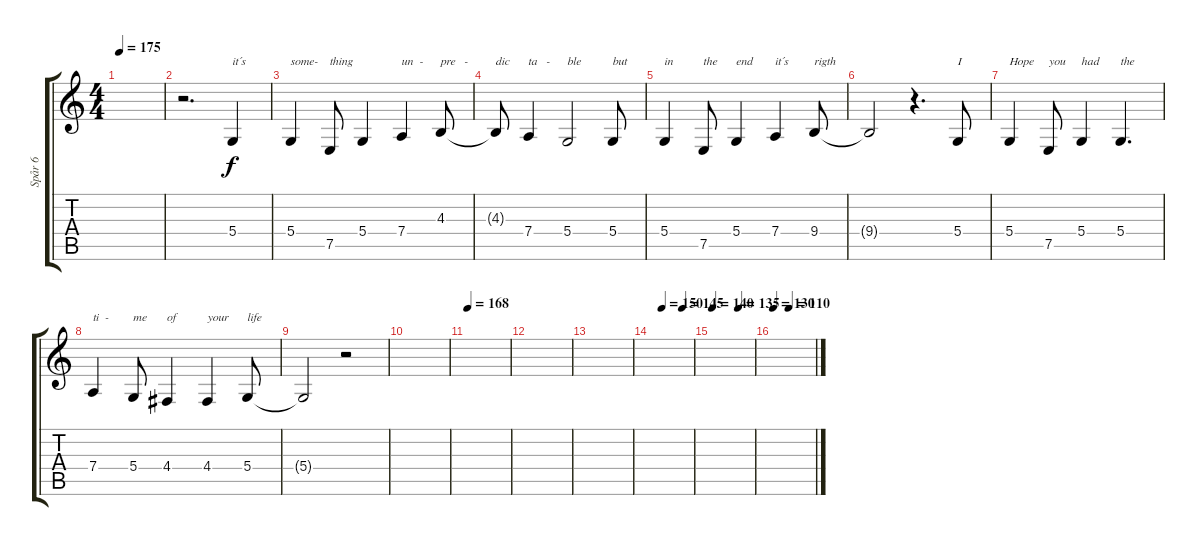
\track ("Spår 6" "Spår 6") {instrument viola}
\staff {score tabs}
\tuning (E4 B3 G3 D3 A2 E2) {hide}
\ts (4 4)
\tempo 175
\clef g2
\ks c
|
r.2{d} 5.4.4{txt "it´s"} |
5.4.4{txt "some-"} 7.5.8{txt "thing"} 5.4.4 7.4.4{txt "un  -"} 4.3.8{txt "pre   -"} |
4.3{t}.8{txt "dic"} 7.4.4{txt "ta   -"} 5.4.2{txt "ble"} 5.4.8{txt "but"} |
5.4.4{txt "in"} 7.5.8{txt "the"} 5.4.4{txt "end"} 7.4.4{txt "it´s"} 9.4.8{txt "rigth"} |
9.4{t}.2 r.4{d} 5.4.8{txt "I"} |
5.4.4{txt "Hope"} 7.5.8{txt "you"} 5.4.4{txt "had"} 5.4.4{d txt "the"} |
7.4.4{txt "ti  -"} 5.4.8{txt "me"} 4.4.4{txt "of"} 4.4.4{txt "your"} 5.4.8{txt "life"} |
5.4{t}.2 r.2 |
|
\tempo 168
|
|
|
\tempo (150 0.25)
\tempo (145 0.75)
|
\tempo 140
\tempo (135 0.625)
|
\tempo 130
\tempo (110 0.375)
